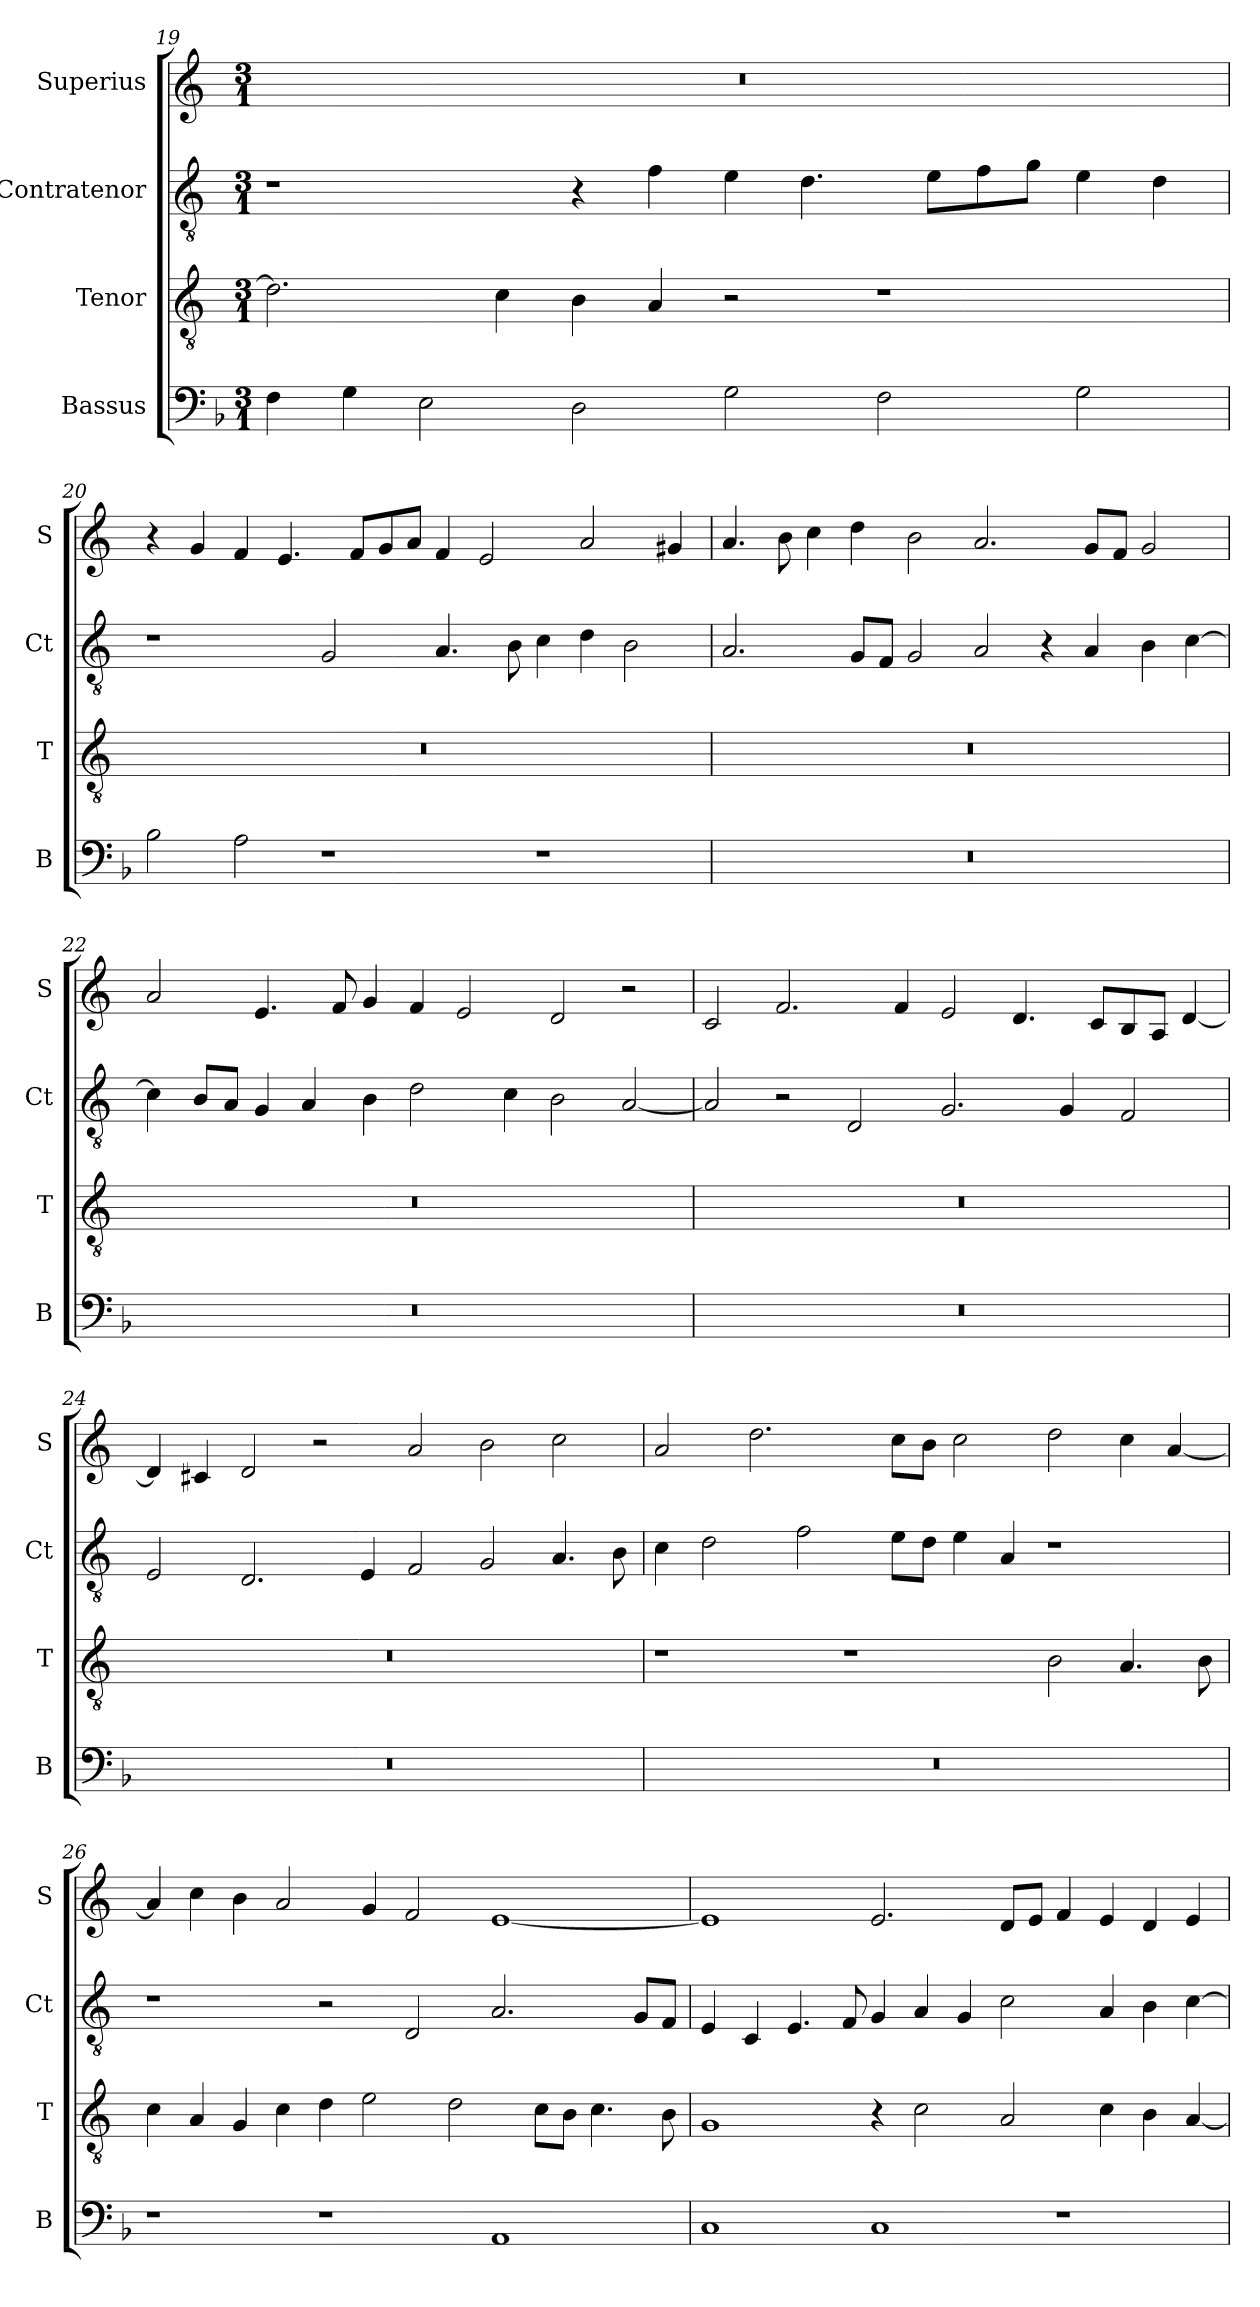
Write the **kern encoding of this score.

**kern	**kern	**kern	**kern
*part4	*part3	*part2	*part1
*staff4	*staff3	*staff2	*staff1
*I"Bassus	*I"Tenor	*I"Contratenor	*I"Superius
*I'B	*I'T	*I'Ct	*I'S
*clefF4	*clefGv2	*clefGv2	*clefG2
*k[b-]	*k[]	*k[]	*k[]
*M3/1	*M3/1	*M3/1	*M3/1
=19	=19	=19	=19
4F\	2.d\]	1r	0.r
4G\	.	.	.
2E\	.	.	.
.	4c\	.	.
2D\	4B\	4r	.
.	4A/	4f\	.
2G\	2r	4e\	.
.	.	4.d\	.
2F\	1r	.	.
.	.	8e\L	.
.	.	8f\	.
.	.	8g\J	.
2G\	.	4e\	.
.	.	4d\	.
=20	=20	=20	=20
2B-\	0.r	1r	4r
.	.	.	4g/
2A\	.	.	4f/
.	.	.	4.e/
1r	.	2G/	.
.	.	.	8f/L
.	.	.	8g/
.	.	.	8a/J
.	.	4.A/	4f/
.	.	.	2e/
.	.	8B\	.
1r	.	4c\	.
.	.	4d\	2a/
.	.	2B\	.
.	.	.	4g#X/
=21	=21	=21	=21
0.r	0.r	2.A/	4.a/
.	.	.	8b\
.	.	.	4cc\
.	.	8G/L	4dd\
.	.	8F/J	.
.	.	2G/	2b\
.	.	2A/	2.a/
.	.	4r	.
.	.	4A/	8g/L
.	.	.	8f/J
.	.	4B\	2g/
.	.	[4c\	.
=22	=22	=22	=22
0.r	0.r	4c\]	2a/
.	.	8B/L	.
.	.	8A/J	.
.	.	4G/	4.e/
.	.	4A/	.
.	.	.	8f/
.	.	4B\	4g/
.	.	2d\	4f/
.	.	.	2e/
.	.	4c\	.
.	.	2B\	2d/
.	.	[2A/	2r
=23	=23	=23	=23
0.r	0.r	2A/]	2c/
.	.	2r	2.f/
.	.	2D/	.
.	.	.	4f/
.	.	2.G/	2e/
.	.	.	4.d/
.	.	4G/	.
.	.	.	8c/L
.	.	2F/	8B/
.	.	.	8A/J
.	.	.	[4d/
=24	=24	=24	=24
0.r	0.r	2E/	4d/]
.	.	.	4c#X/
.	.	2.D/	2d/
.	.	.	2r
.	.	4E/	.
.	.	2F/	2a/
.	.	2G/	2b\
.	.	4.A/	2cc\
.	.	8B\	.
=25	=25	=25	=25
0.r	1r	4c\	2a/
.	.	2d\	.
.	.	.	2.dd\
.	.	2f\	.
.	1r	.	.
.	.	8e\L	8cc\L
.	.	8d\J	8b\J
.	.	4e\	2cc\
.	.	4A/	.
.	2B\	1r	2dd\
.	4.A/	.	4cc\
.	.	.	[4a/
.	8B\	.	.
=26	=26	=26	=26
1r	4c\	1r	4a/]
.	4A/	.	4cc\
.	4G/	.	4b\
.	4c\	.	2a/
1r	4d\	2r	.
.	2e\	.	4g/
.	.	2D/	2f/
.	2d\	.	.
1AA	.	2.A/	[1e
.	8c\L	.	.
.	8B\J	.	.
.	4.c\	.	.
.	.	8G/L	.
.	8B\	8F/J	.
=27	=27	=27	=27
1C	1G	4E/	1e]
.	.	4C/	.
.	.	4.E/	.
.	.	8F/	.
1C	4r	4G/	2.e/
.	2c\	4A/	.
.	.	4G/	.
.	2A/	2c\	8d/L
.	.	.	8e/J
1r	.	.	4f/
.	4c\	4A/	4e/
.	4B\	4B\	4d/
.	[4A/	[4c\	4e/
=	=	=	=
*-	*-	*-	*-
